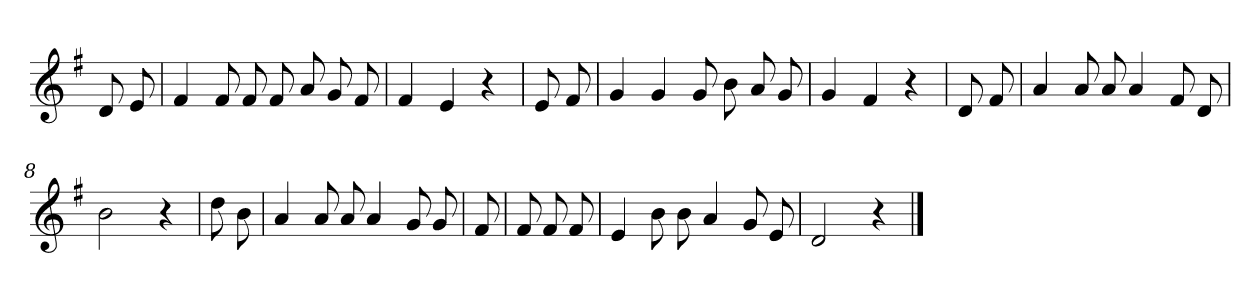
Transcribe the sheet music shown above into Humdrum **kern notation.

**kern
*part1
*staff1
*clefG2
*k[f#]
=
8d
8e
=1
4f#
8f#
8f#
8f#
8a
8g
8f#
=2
4f#
4e
4r
=3
8e
8f#
=4
4g
4g
8g
8b
8a
8g
=5
4g
4f#
4r
=6
8d
8f#
=7
4a
8a
8a
4a
8f#
8d
=8
2b
4r
=9
8dd
8b
=10
4a
8a
8a
4a
8g
8g
=11
8f#
=12
8f#
8f#
8f#
=13
4e
8b
8b
4a
8g
8e
=14
2d
4r
==
*-
